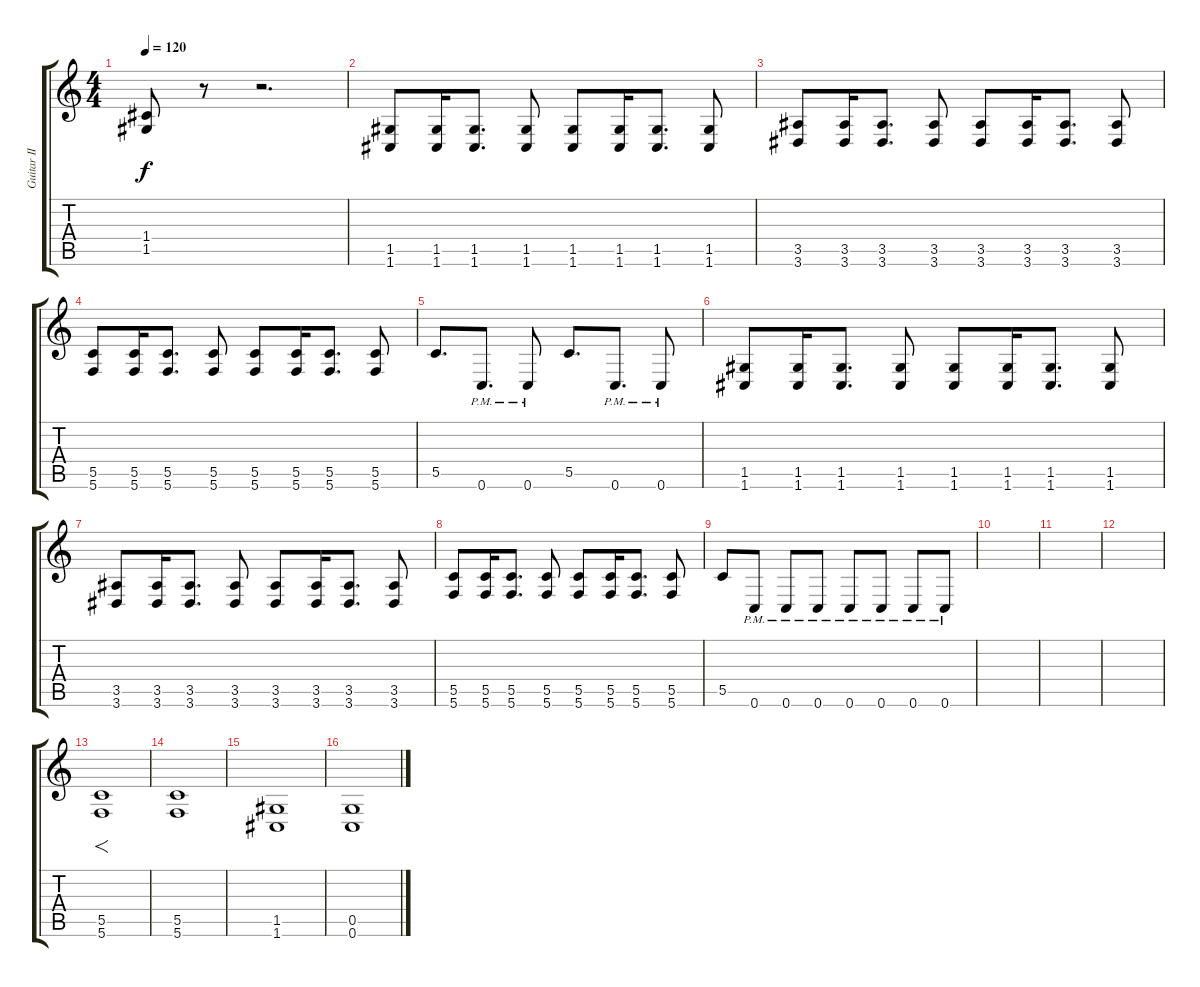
\track ("Guitar II" "Guitar II") {instrument overdrivenguitar}
\staff {score tabs}
\tuning (D4 A3 F3 C3 G2 C2) {hide}
\ts (4 4)
\tempo 120
\clef g2
\ks c
(1.4 1.5).8{dy f} r.8 r.2{d} |
(1.5 1.6).8 (1.5 1.6).16 (1.5 1.6).8{d} (1.5 1.6).8 (1.5 1.6).8 (1.5 1.6).16 (1.5 1.6).8{d} (1.5 1.6).8 |
(3.5 3.6).8 (3.5 3.6).16 (3.5 3.6).8{d} (3.5 3.6).8 (3.5 3.6).8 (3.5 3.6).16 (3.5 3.6).8{d} (3.5 3.6).8 |
(5.5 5.6).8 (5.5 5.6).16 (5.5 5.6).8{d} (5.5 5.6).8 (5.5 5.6).8 (5.5 5.6).16 (5.5 5.6).8{d} (5.5 5.6).8 |
5.5.8{d} 0.6{pm}.8{d} 0.6{pm}.8 5.5.8{d} 0.6{pm}.8{d} 0.6{pm}.8 |
(1.5 1.6).8 (1.5 1.6).16 (1.5 1.6).8{d} (1.5 1.6).8 (1.5 1.6).8 (1.5 1.6).16 (1.5 1.6).8{d} (1.5 1.6).8 |
(3.5 3.6).8 (3.5 3.6).16 (3.5 3.6).8{d} (3.5 3.6).8 (3.5 3.6).8 (3.5 3.6).16 (3.5 3.6).8{d} (3.5 3.6).8 |
(5.5 5.6).8 (5.5 5.6).16 (5.5 5.6).8{d} (5.5 5.6).8 (5.5 5.6).8 (5.5 5.6).16 (5.5 5.6).8{d} (5.5 5.6).8 |
5.5.8 0.6{pm}.8 0.6{pm}.8 0.6{pm}.8 0.6{pm}.8 0.6{pm}.8 0.6{pm}.8 0.6{pm}.8 |
|
|
|
(5.5 5.6).1{f} |
(5.5 5.6).1 |
(1.5 1.6).1 |
(0.5 0.6).1
